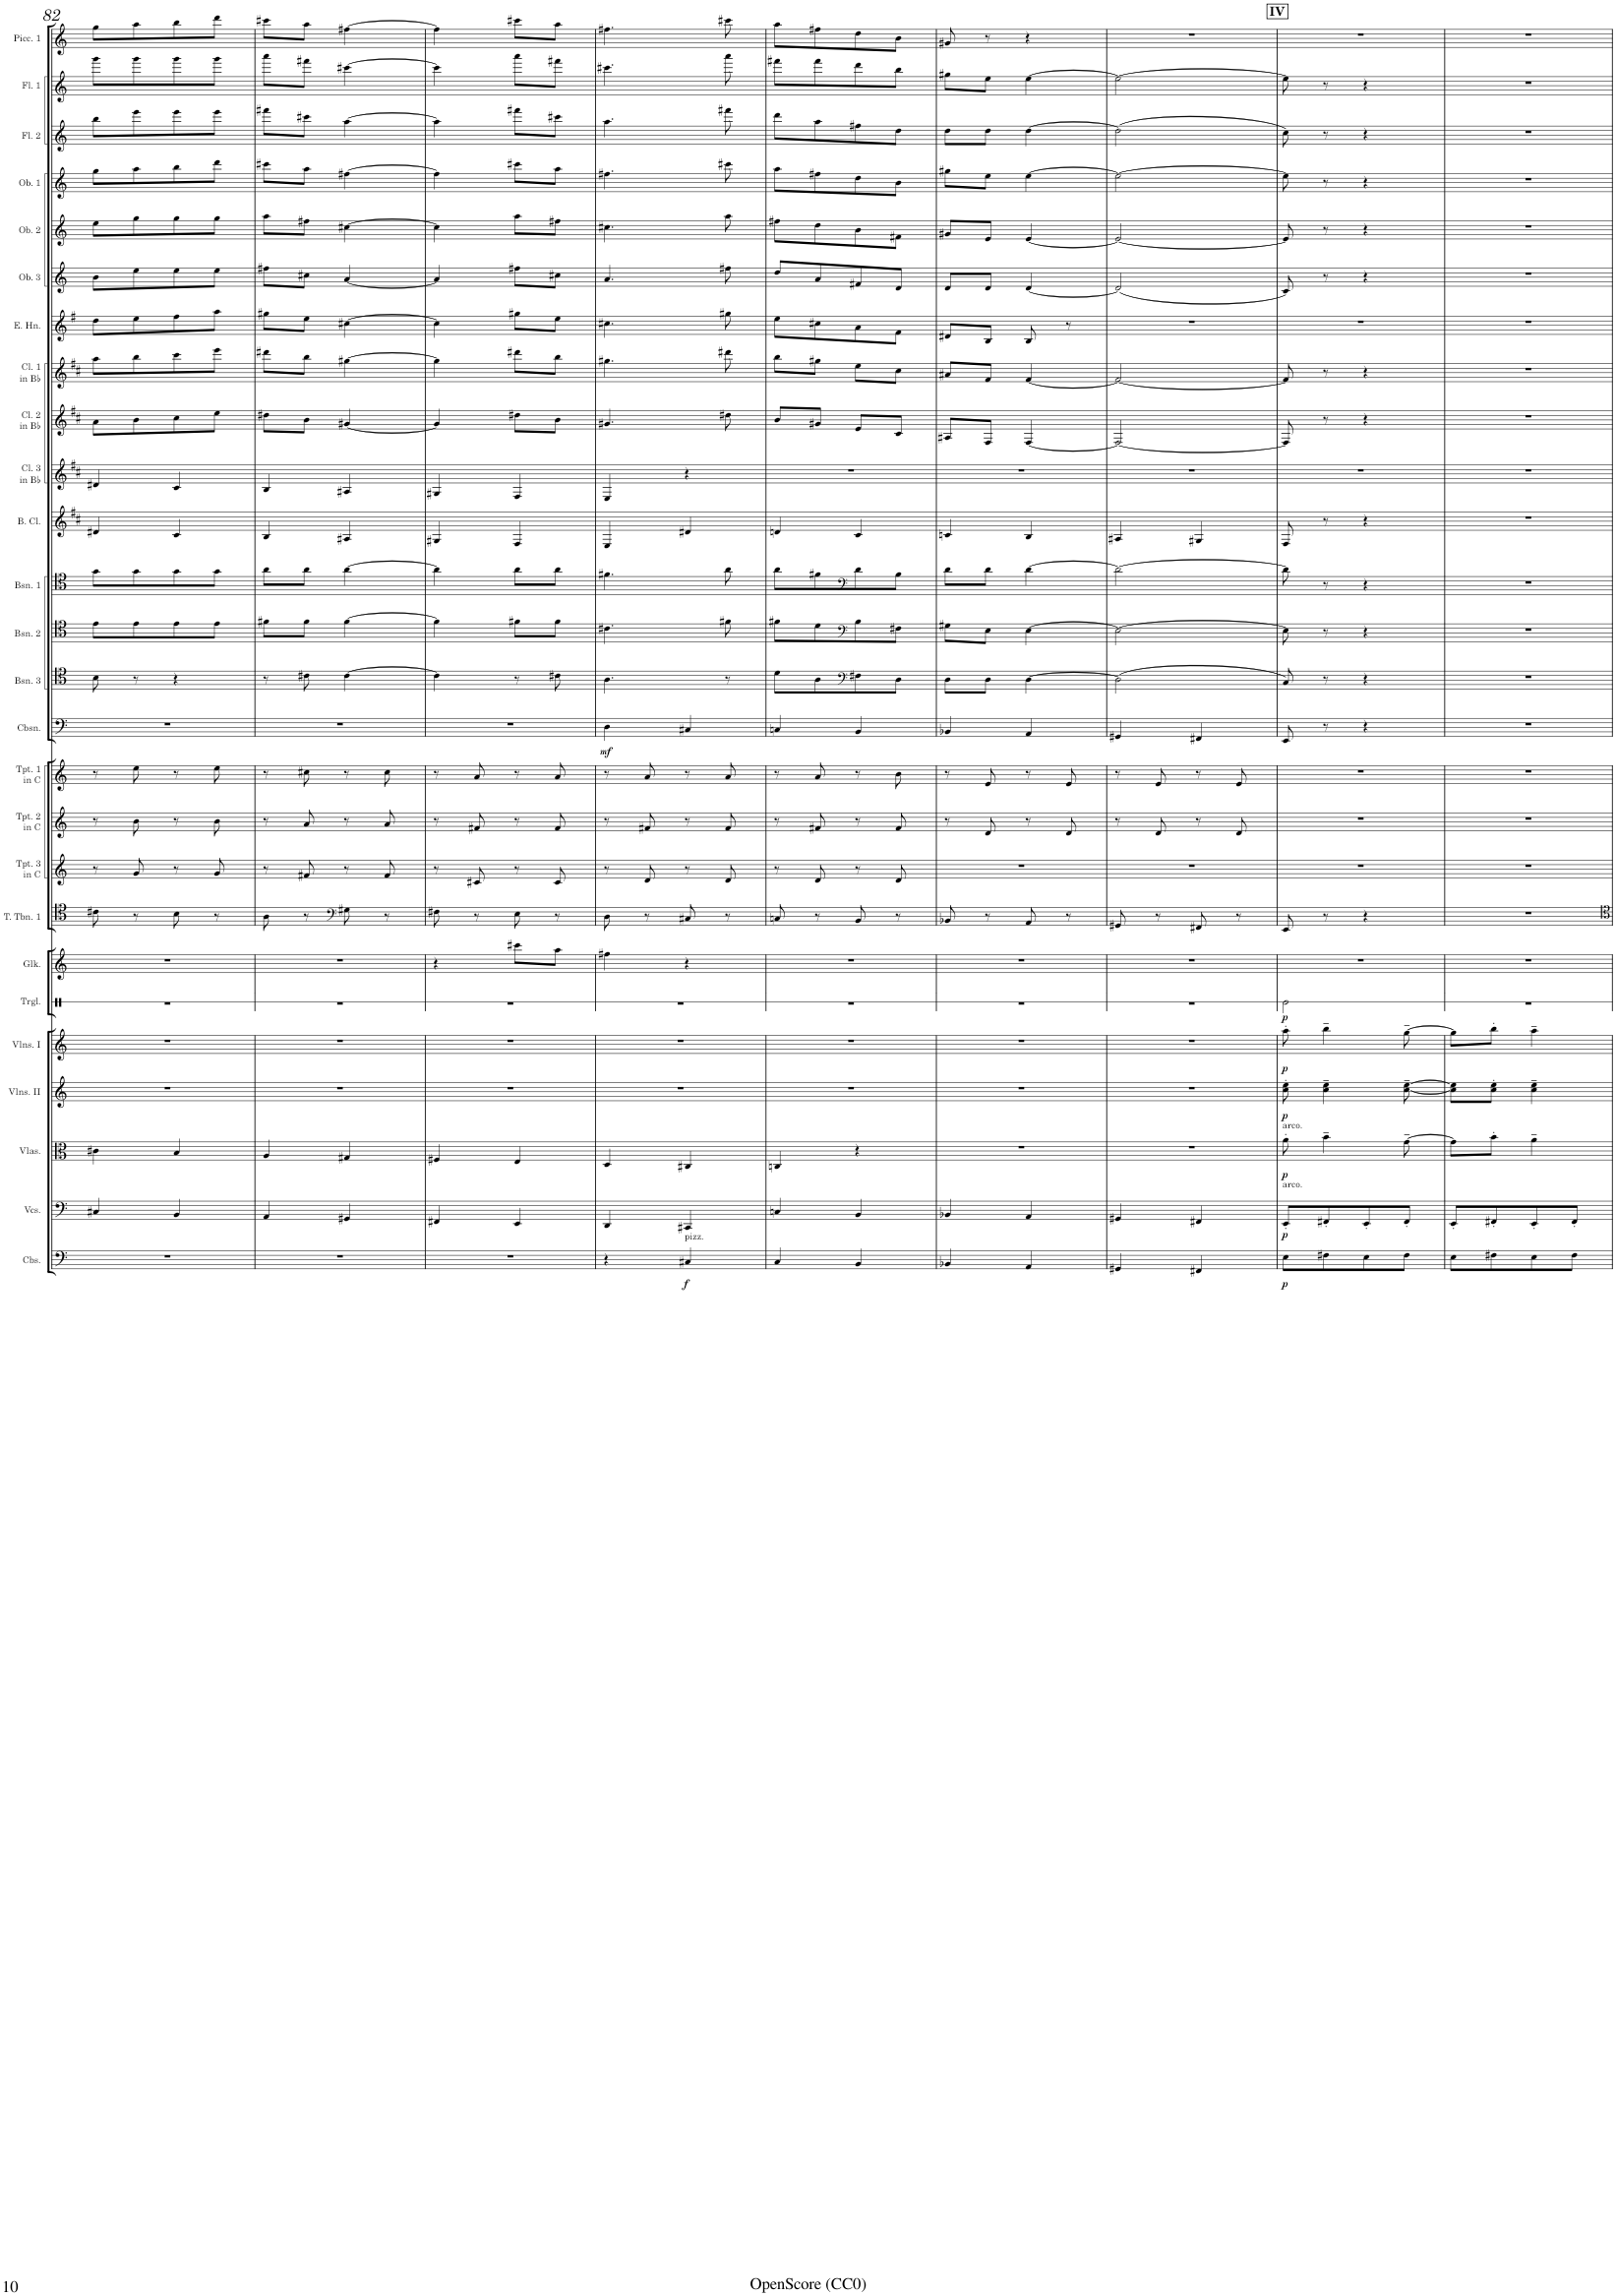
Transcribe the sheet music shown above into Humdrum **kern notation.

**kern	**dynam	**kern	**dynam	**kern	**dynam	**kern	**dynam	**kern	**dynam	**kern	**kern	**dynam	**kern	**kern	**dynam	**kern	**dynam	**kern	**dynam	**kern	**dynam	**kern	**dynam	**kern	**dynam	**kern	**dynam	**kern	**kern	**dynam	**kern	**dynam	**kern	**kern	**dynam	**kern	**dynam	**kern	**dynam	**kern	**dynam	**kern	**dynam	**kern
*part25	*part25	*part24	*part24	*part23	*part23	*part22	*part22	*part21	*part21	*part20	*part19	*part19	*part18	*part17	*part17	*part16	*part16	*part15	*part15	*part14	*part14	*part13	*part13	*part12	*part12	*part11	*part11	*part10	*part9	*part9	*part8	*part8	*part7	*part6	*part6	*part5	*part5	*part4	*part4	*part3	*part3	*part2	*part2	*part1
*staff25	*staff25	*staff24	*staff24	*staff23	*staff23	*staff22	*staff22	*staff21	*staff21	*staff20	*staff19	*staff19	*staff18	*staff17	*staff17	*staff16	*staff16	*staff15	*staff15	*staff14	*staff14	*staff13	*staff13	*staff12	*staff12	*staff11	*staff11	*staff10	*staff9	*staff9	*staff8	*staff8	*staff7	*staff6	*staff6	*staff5	*staff5	*staff4	*staff4	*staff3	*staff3	*staff2	*staff2	*staff1
*I"Contrabasses	*	*I"Violoncellos	*	*I"Violas	*	*I"Violins II	*	*I"Violins I	*	*I"Glockenspiel	*I"Tenor Trombone 1	*	*I"Trumpet 3 in C	*I"Trumpet 2 in C	*	*I"Trumpet 1 in C	*	*I"Contrabassoon	*	*I"Bassoon 3	*	*I"Bassoon 2	*	*I"Bassoon 1	*	*I"Bass Clarinet	*	*I"Clarinet 3 in Bb	*I"Clarinet 2 in Bb	*	*I"Clarinet 1 in Bb	*	*I"English Horn	*I"Oboe 3	*	*I"Oboe 2	*	*I"Oboe 1	*	*I"Flute 2	*	*I"Flute 1	*	*I"Piccolo 1
*I'Cbs.	*	*I'Vcs.	*	*I'Vlas.	*	*I'Vlns. II	*	*I'Vlns. I	*	*I'Glk.	*I'T. Tbn. 1	*	*I'Tpt. 3 in C	*I'Tpt. 2 in C	*	*I'Tpt. 1 in C	*	*I'Cbsn.	*	*I'Bsn. 3	*	*I'Bsn. 2	*	*I'Bsn. 1	*	*I'B. Cl.	*	*I'Cl. 3 in Bb	*I'Cl. 2 in Bb	*	*I'Cl. 1 in Bb	*	*I'E. Hn.	*I'Ob. 3	*	*I'Ob. 2	*	*I'Ob. 1	*	*I'Fl. 2	*	*I'Fl. 1	*	*I'Picc. 1
!!LO:PB:g=z
*clefF4	*	*clefF4	*	*clefC3	*	*clefG2	*	*clefG2	*	*clefG2	*clefC4	*	*clefG2	*clefG2	*	*clefG2	*	*clefF4	*	*clefC4	*	*clefC4	*	*clefC4	*	*clefG2	*	*clefG2	*clefG2	*	*clefG2	*	*clefG2	*clefG2	*	*clefG2	*	*clefG2	*	*clefG2	*	*clefG2	*	*clefG2
*Trd7c12	*	*	*	*	*	*	*	*	*	*Trd-14c-24	*	*	*	*	*	*	*	*Trd7c12	*	*	*	*	*	*	*	*Trd8c14	*	*Trd1c2	*Trd1c2	*	*Trd1c2	*	*Trd4c7	*	*	*	*	*	*	*	*	*	*	*Trd-7c-12
*k[]	*	*k[]	*	*k[]	*	*k[]	*	*k[]	*	*k[]	*k[]	*	*k[]	*k[]	*	*k[]	*	*k[]	*	*k[]	*	*k[]	*	*k[]	*	*k[f#c#]	*	*k[f#c#]	*k[f#c#]	*	*k[f#c#]	*	*k[f#]	*k[]	*	*k[]	*	*k[]	*	*k[]	*	*k[]	*	*k[]
*M2/4	*	*M2/4	*	*M2/4	*	*M2/4	*	*M2/4	*	*M2/4	*M2/4	*	*M2/4	*M2/4	*	*M2/4	*	*M2/4	*	*M2/4	*	*M2/4	*	*M2/4	*	*M2/4	*	*M2/4	*M2/4	*	*M2/4	*	*M2/4	*M2/4	*	*M2/4	*	*M2/4	*	*M2/4	*	*M2/4	*	*M2/4
=82	=82	=82	=82	=82	=82	=82	=82	=82	=82	=82	=82	=82	=82	=82	=82	=82	=82	=82	=82	=82	=82	=82	=82	=82	=82	=82	=82	=82	=82	=82	=82	=82	=82	=82	=82	=82	=82	=82	=82	=82	=82	=82	=82	=82
2r	.	4C#X/	.	4c#X\	.	2r	.	2r	.	2r	8c#X\	.	8r	8r	.	8r	.	2r	.	8B^^\	.	8e^^\L	.	8g^^\L	.	4d#X/	.	4d#X/	8a^^\L	.	8aa^^\L	.	8dd^^\L	8b^^\L	.	8ee^^\L	.	8gg^^\L	.	8bb^^\L	.	8ggg^^\L	.	8gg^^\L
.	.	.	.	.	.	.	.	.	.	.	8r	.	8g/	8b\	.	8ee\	.	.	.	8r	.	8e^^\	.	8g^^\	.	.	.	.	8b^^\	.	8bb^^\	.	8ee^^\	8ee^^\	.	8gg^^\	.	8aa^^\	.	8eee^^\	.	8ggg^^\	.	8aa^^\
.	.	4BB/	.	4B/	.	.	.	.	.	.	8B\	.	8r	8r	.	8r	.	.	.	4r	.	8e^^\	.	8g^^\	.	4c#/	.	4c#/	8cc#^^\	.	8ccc#^^\	.	8ff#^^\	8ee^^\	.	8gg^^\	.	8bb^^\	.	8eee^^\	.	8ggg^^\	.	8bb^^\
.	.	.	.	.	.	.	.	.	.	.	8r	.	8g/	8b\	.	8ee\	.	.	.	.	.	8e^^\J	.	8g^^\J	.	.	.	.	8ee^^\J	.	8eee^^\J	.	8aa^^\J	8ee^^\J	.	8gg^^\J	.	8ddd^^\J	.	8eee^^\J	.	8ggg^^\J	.	8ddd^^\J
=83	=83	=83	=83	=83	=83	=83	=83	=83	=83	=83	=83	=83	=83	=83	=83	=83	=83	=83	=83	=83	=83	=83	=83	=83	=83	=83	=83	=83	=83	=83	=83	=83	=83	=83	=83	=83	=83	=83	=83	=83	=83	=83	=83	=83
2r	.	4AA/	.	4A/	.	2r	.	2r	.	2r	8A\	.	8r	8r	.	8r	.	2r	.	8r	.	8f#X^^\L	.	8a^^\L	.	4B/	.	4B/	8dd#X^^\L	.	8ddd#X^^\L	.	8gg#X^^\L	8ff#X^^\L	.	8aa^^\L	.	8ccc#X^^\L	.	8fff#X^^\L	.	8aaa^^\L	.	8ccc#X^^\L
.	.	.	.	.	.	.	.	.	.	.	8r	.	8f#X/	8a/	.	8cc#X\	.	.	.	8c#X^^\	.	8f#^^\J	.	8a^^\J	.	.	.	.	8b^^\J	.	8bb^^\J	.	8ee^^\J	8cc#X^^\J	.	8ff#X^^\J	.	8aa^^\J	.	8ccc#X^^\J	.	8fff#X^^\J	.	8aa^^\J
*	*	*	*	*	*	*	*	*	*	*	*clefF4	*	*	*	*	*	*	*	*	*	*	*	*	*	*	*	*	*	*	*	*	*	*	*	*	*	*	*	*	*	*	*	*	*
.	.	4GG#X/	.	4G#X/	.	.	.	.	.	.	8G#X\	.	8r	8r	.	8r	.	.	.	[4c#\	.	[4f#\	.	[4a\	.	4A#X/	.	4A#X/	[4g#X/	.	[4gg#X\	.	[4cc#X\	[4a/	.	[4cc#X\	.	[4ff#X\	.	[4aa\	.	[4ccc#X\	.	[4ff#X\
.	.	.	.	.	.	.	.	.	.	.	8r	.	8f#/	8a/	.	8cc#\	.	.	.	.	.	.	.	.	.	.	.	.	.	.	.	.	.	.	.	.	.	.	.	.	.	.	.	.
=84	=84	=84	=84	=84	=84	=84	=84	=84	=84	=84	=84	=84	=84	=84	=84	=84	=84	=84	=84	=84	=84	=84	=84	=84	=84	=84	=84	=84	=84	=84	=84	=84	=84	=84	=84	=84	=84	=84	=84	=84	=84	=84	=84	=84
2r	.	4FF#X/	.	4F#X/	.	2r	.	2r	.	4r	8F#X\	.	8r	8r	.	8r	.	2r	.	4c#\]	.	4f#\]	.	4a\]	.	4G#X/	.	4G#X/	4g#/]	.	4gg#\]	.	4cc#\]	4a/]	.	4cc#\]	.	4ff#\]	.	4aa\]	.	4ccc#\]	.	4ff#\]
.	.	.	.	.	.	.	.	.	.	.	8r	.	8c#X/	8f#X/	.	8a/	.	.	.	.	.	.	.	.	.	.	.	.	.	.	.	.	.	.	.	.	.	.	.	.	.	.	.	.
.	.	4EE/	.	4E/	.	.	.	.	.	8ccc#X\L	8E\	.	8r	8r	.	8r	.	.	.	8r	.	8f#X^^\L	.	8a^^\L	.	4F#/	.	4F#/	8dd#X^^\L	.	8ddd#X^^\L	.	8gg#X^^\L	8ff#X^^\L	.	8aa^^\L	.	8ccc#X^^\L	.	8fff#X^^\L	.	8aaa^^\L	.	8ccc#X^^\L
.	.	.	.	.	.	.	.	.	.	8aa\J	8r	.	8c#/	8f#/	.	8a/	.	.	.	8c#X^^\	.	8f#^^\J	.	8a^^\J	.	.	.	.	8b^^\J	.	8bb^^\J	.	8ee^^\J	8cc#X^^\J	.	8ff#X^^\J	.	8aa^^\J	.	8ccc#X^^\J	.	8fff#X^^\J	.	8aa^^\J
=85	=85	=85	=85	=85	=85	=85	=85	=85	=85	=85	=85	=85	=85	=85	=85	=85	=85	=85	=85	=85	=85	=85	=85	=85	=85	=85	=85	=85	=85	=85	=85	=85	=85	=85	=85	=85	=85	=85	=85	=85	=85	=85	=85	=85
!	!	!	!	!	!	!	!	!	!	!	!	!	!	!	!	!	!	!	!LO:DY:b	!	!	!	!	!	!	!	!	!	!	!	!	!	!	!	!	!	!	!	!	!	!	!	!	!
4r	.	4DD/	.	4D/	.	2r	.	2r	.	4ff#X\	8D\	.	8r	8r	.	8r	.	4D\	mf	4.A\	.	4.c#X\	.	4.f#X\	.	4E/	.	4E/	4.g#X/	.	4.gg#X\	.	4.cc#X\	4.a/	.	4.cc#X\	.	4.ff#X\	.	4.aa\	.	4.ccc#X\	.	4.ff#X\
.	.	.	.	.	.	.	.	.	.	.	8r	.	8d/	8f#X/	.	8a/	.	.	.	.	.	.	.	.	.	.	.	.	.	.	.	.	.	.	.	.	.	.	.	.	.	.	.	.
!LO:TX:a:t=pizz.	!	!	!	!	!	!	!	!	!	!	!	!	!	!	!	!	!	!	!	!	!	!	!	!	!	!	!	!	!	!	!	!	!	!	!	!	!	!	!	!	!	!	!	!
!	!LO:DY:b	!	!	!	!	!	!	!	!	!	!	!	!	!	!	!	!	!	!	!	!	!	!	!	!	!	!	!	!	!	!	!	!	!	!	!	!	!	!	!	!	!	!	!
4C#X/	f	4CC#X/	.	4C#X/	.	.	.	.	.	4r	8C#X/	.	8r	8r	.	8r	.	4C#X/	.	.	.	.	.	.	.	4d#X/	.	4r	.	.	.	.	.	.	.	.	.	.	.	.	.	.	.	.
.	.	.	.	.	.	.	.	.	.	.	8r	.	8d/	8f#/	.	8a/	.	.	.	8r	.	8f#X^^\	.	8a^^\	.	.	.	.	8dd#X^^\	.	8ddd#X^^\	.	8gg#X^^\	8ff#X^^\	.	8aa^^\	.	8ccc#X^^\	.	8fff#X^^\	.	8aaa^^\	.	8ccc#X^^\
=86	=86	=86	=86	=86	=86	=86	=86	=86	=86	=86	=86	=86	=86	=86	=86	=86	=86	=86	=86	=86	=86	=86	=86	=86	=86	=86	=86	=86	=86	=86	=86	=86	=86	=86	=86	=86	=86	=86	=86	=86	=86	=86	=86	=86
4C/	.	4Cn/	.	4Cn/	.	2r	.	2r	.	2r	8Cn/	.	8r	8r	.	8r	.	4Cn/	.	8d^^\L	.	8f#X^^\L	.	8a^^\L	.	4dn/	.	2r	8b^^/L	.	8bb^^\L	.	8ee^^\L	8dd^^/L	.	8ff#X^^\L	.	8aa^^\L	.	8ddd^^\L	.	8fff#X^^\L	.	8aa^^\L
.	.	.	.	.	.	.	.	.	.	.	8r	.	8d/	8f#X/	.	8a/	.	.	.	8A^^\	.	8d^^\	.	8f#X^^\	.	.	.	.	8g#X^^/J	.	8gg#X^^\J	.	8cc#X^^\	8a^^/	.	8dd^^\	.	8ff#X^^\	.	8aa^^\	.	8fff#^^\	.	8ff#X^^\
*	*	*	*	*	*	*	*	*	*	*	*	*	*	*	*	*	*	*	*	*clefF4	*	*clefF4	*	*clefF4	*	*	*	*	*	*	*	*	*	*	*	*	*	*	*	*	*	*	*	*
4BB/	.	4BB/	.	4r	.	.	.	.	.	.	8BB/	.	8r	8r	.	8r	.	4BB/	.	8F#X^^\	.	8B^^\	.	8d^^\	.	4c#/	.	.	8e^^/L	.	8ee^^\L	.	8a^^\	8f#X^^/	.	8b^^\	.	8dd^^\	.	8ff#X^^\	.	8ddd^^\	.	8dd^^\
.	.	.	.	.	.	.	.	.	.	.	8r	.	8d/	8f#/	.	8b\	.	.	.	8D^^\J	.	8F#X^^\J	.	8B^^\J	.	.	.	.	8c#^^/J	.	8cc#^^\J	.	8f#^^\J	8d^^/J	.	8f#X^^\J	.	8b^^\J	.	8dd^^\J	.	8bb^^\J	.	8b^^\J
=87	=87	=87	=87	=87	=87	=87	=87	=87	=87	=87	=87	=87	=87	=87	=87	=87	=87	=87	=87	=87	=87	=87	=87	=87	=87	=87	=87	=87	=87	=87	=87	=87	=87	=87	=87	=87	=87	=87	=87	=87	=87	=87	=87	=87
!	!LO:HP:b	!	!LO:HP:b	!	!	!	!	!	!	!	!	!	!	!	!	!	!	!	!	!	!	!	!	!	!	!	!	!	!	!	!	!	!	!	!	!	!	!	!	!	!	!	!	!
4BB-X/	>	4BB-X/	>	2r	.	2r	.	2r	.	2r	8BB-X/	.	2r	8r	.	8r	.	4BB-X/	.	8D^^\L	.	8G#X^^\L	.	8d^^\L	.	4cn/	.	2r	8A#X^^/L	.	8a#X^^/L	.	8d#X^^/L	8d^^/L	.	8g#X^^/L	.	8gg#X^^\L	.	8dd^^\L	.	8gg#X^^\L	.	8g#X^^/
!	!	!	!	!	!	!	!	!	!	!	!	!	!	!	!LO:HP:b	!	!LO:HP:b	!	!	!	!	!	!	!	!	!	!	!	!	!	!	!	!	!	!	!	!	!	!	!	!	!	!	!
.	.	.	.	.	.	.	.	.	.	.	8r	.	.	8d/	>	8e/	>	.	.	8D^^\J	.	8E^^\J	.	8d^^\J	.	.	.	.	8F#^^/J	.	8f#^^/J	.	8B^^/J	8d^^/J	.	8e^^/J	.	8ee^^\J	.	8dd^^\J	.	8ee^^\J	.	8r
!	!	!	!	!	!	!	!	!	!	!	!	!LO:HP:b	!	!	!	!	!	!	!LO:HP:b	!	!LO:HP:b	!	!LO:HP:b	!	!LO:HP:b	!	!LO:HP:b	!	!	!LO:HP:b	!	!LO:HP:b	!	!	!LO:HP:b	!	!LO:HP:b	!	!LO:HP:b	!	!LO:HP:b	!	!LO:HP:b	!
4AA/	.	4AA/	.	.	.	.	.	.	.	.	8AA/	>	.	8r	.	8r	.	4AA/	>	[4D\	>	[4E\	>	[4d\	>	4B/	>	.	[4F#/	>	[4f#/	>	8B^^/	[4d/	>	[4e/	>	[4ee\	>	[4dd\	>	[4ee\	>	4r
.	.	.	.	.	.	.	.	.	.	.	8r	.	.	8d/	.	8e/	.	.	.	.	.	.	.	.	.	.	.	.	.	.	.	.	8r	.	.	.	.	.	.	.	.	.	.	.
=88	=88	=88	=88	=88	=88	=88	=88	=88	=88	=88	=88	=88	=88	=88	=88	=88	=88	=88	=88	=88	=88	=88	=88	=88	=88	=88	=88	=88	=88	=88	=88	=88	=88	=88	=88	=88	=88	=88	=88	=88	=88	=88	=88	=88
4GG#X/	.	4GG#X/	.	2r	.	2r	.	2r	.	2r	8GG#X/	.	2r	8r	.	8r	.	4GG#X/	.	(2D\]	.	2E\_	.	2d\_	.	4A#X/	.	2r	2F#/_	.	2f#/_	.	2r	(2d/]	.	2e/_	.	2ee\_	.	(2dd\]	.	2ee\_	.	2r
.	.	.	.	.	.	.	.	.	.	.	8r	.	.	8d/	.	8e/	.	.	.	.	.	.	.	.	.	.	.	.	.	.	.	.	.	.	.	.	.	.	.	.	.	.	.	.
4FF#X/	.	4FF#X/	.	.	.	.	.	.	.	.	8FF#X/	.	.	8r	.	8r	.	4FF#X/	.	.	.	.	.	.	.	4G#X/	.	.	.	.	.	.	.	.	.	.	.	.	.	.	.	.	.	.
.	.	.	.	.	.	.	.	.	.	.	8r	.	.	8d/	.	8e/	.	.	.	.	.	.	.	.	.	.	.	.	.	.	.	.	.	.	.	.	.	.	.	.	.	.	.	.
.	]	.	]	.	.	.	.	.	.	.	.	]	.	.	]	.	]	.	]	.	]	.	]	.	]	.	]	.	.	]	.	]	.	.	]	.	]	.	]	.	]	.	]	.
!!LO:REH:place=s1:a:B:cj:fs=14:t=IV
=89	=89	=89	=89	=89	=89	=89	=89	=89	=89	=89	=89	=89	=89	=89	=89	=89	=89	=89	=89	=89	=89	=89	=89	=89	=89	=89	=89	=89	=89	=89	=89	=89	=89	=89	=89	=89	=89	=89	=89	=89	=89	=89	=89	=89
!	!	!	!	!LO:TX:a:t=arco.	!	!	!	!	!	!	!	!	!	!	!	!	!	!	!	!	!	!	!	!	!	!	!	!	!	!	!	!	!	!	!	!	!	!	!	!	!	!	!	!
!	!	!LO:TX:a:t=arco.	!	!	!	!	!	!	!	!	!	!	!	!	!	!	!	!	!	!	!	!	!	!	!	!	!	!	!	!	!	!	!	!	!	!	!	!	!	!	!	!	!	!
!	!LO:DY:b	!	!LO:DY:b	!	!LO:DY:b	!	!LO:DY:b	!	!LO:DY:b	!	!	!	!	!	!	!	!	!	!	!	!	!	!	!	!	!	!	!	!	!	!	!	!	!	!	!	!	!	!	!	!	!	!	!
8E\L	p	8EE'/L	p	8a'\	p	8cc\' 8ee\'	p	8aa'\	p	2r	8EE/	.	2r	2r	.	2r	.	8EE/	.	8C/)	.	8E\]	.	8d\]	.	8F#/	.	2r	8F#/]	.	8f#/]	.	2r	8c/)	.	8e/]	.	8ee\]	.	8cc\)	.	8ee\]	.	2r
8F#X\	.	8FF#X'/	.	4b~\	.	4cc\~ 4ee\~	.	4bb~\	.	.	8r	.	.	.	.	.	.	8r	.	8r	.	8r	.	8r	.	8r	.	.	8r	.	8r	.	.	8r	.	8r	.	8r	.	8r	.	8r	.	.
8E\	.	8EE'/	.	.	.	.	.	.	.	.	4r	.	.	.	.	.	.	4r	.	4r	.	4r	.	4r	.	4r	.	.	4r	.	4r	.	.	4r	.	4r	.	4r	.	4r	.	4r	.	.
8F#\J	.	8FF#'/J	.	[8g~\	.	[8cc\~ [8ee\~	.	[8gg~\	.	.	.	.	.	.	.	.	.	.	.	.	.	.	.	.	.	.	.	.	.	.	.	.	.	.	.	.	.	.	.	.	.	.	.	.
=90	=90	=90	=90	=90	=90	=90	=90	=90	=90	=90	=90	=90	=90	=90	=90	=90	=90	=90	=90	=90	=90	=90	=90	=90	=90	=90	=90	=90	=90	=90	=90	=90	=90	=90	=90	=90	=90	=90	=90	=90	=90	=90	=90	=90
8E\L	.	8EE'/L	.	8g\L]	.	8cc\] 8ee\]L	.	8gg\L]	.	2r	2r	.	2r	2r	.	2r	.	2r	.	2r	.	2r	.	2r	.	2r	.	2r	2r	.	2r	.	2r	2r	.	2r	.	2r	.	2r	.	2r	.	2r
8F#X\	.	8FF#X'/	.	8b'\J	.	8cc\' 8ee\'J	.	8bb'\J	.	.	.	.	.	.	.	.	.	.	.	.	.	.	.	.	.	.	.	.	.	.	.	.	.	.	.	.	.	.	.	.	.	.	.	.
8E\	.	8EE'/	.	4a~\	.	4cc\~ 4ee\~	.	4aa~\	.	.	.	.	.	.	.	.	.	.	.	.	.	.	.	.	.	.	.	.	.	.	.	.	.	.	.	.	.	.	.	.	.	.	.	.
8F#\J	.	8FF#'/J	.	.	.	.	.	.	.	.	.	.	.	.	.	.	.	.	.	.	.	.	.	.	.	.	.	.	.	.	.	.	.	.	.	.	.	.	.	.	.	.	.	.
=	=	=	=	=	=	=	=	=	=	=	=	=	=	=	=	=	=	=	=	=	=	=	=	=	=	=	=	=	=	=	=	=	=	=	=	=	=	=	=	=	=	=	=	=
*-	*-	*-	*-	*-	*-	*-	*-	*-	*-	*-	*-	*-	*-	*-	*-	*-	*-	*-	*-	*-	*-	*-	*-	*-	*-	*-	*-	*-	*-	*-	*-	*-	*-	*-	*-	*-	*-	*-	*-	*-	*-	*-	*-	*-
